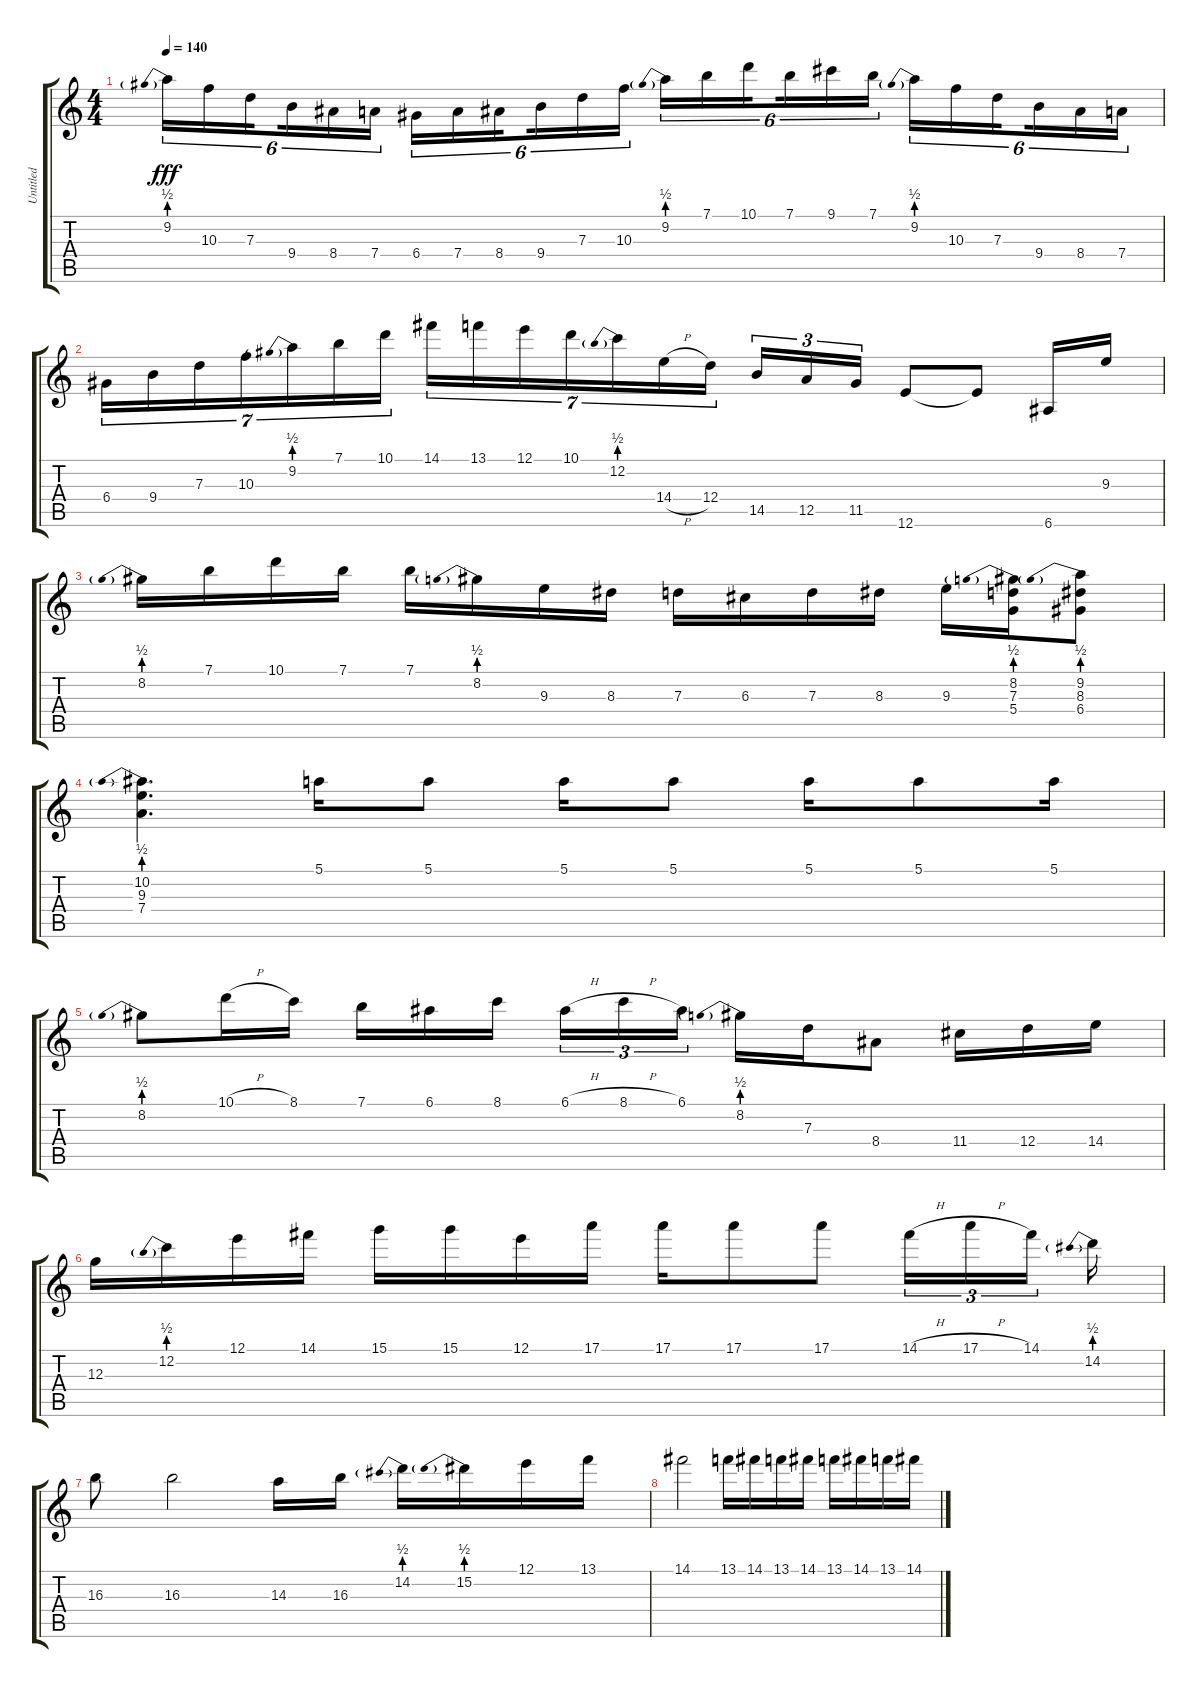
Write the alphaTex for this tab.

\track ("Untitled" "Untitled") {instrument acousticguitarsteel}
\staff {score tabs}
\tuning (E4 B3 G3 D3 A2 E2) {hide}
\ts (4 4)
\tempo 140
\clef g2
\ks c
9.2{be (prebend 0 2 60 2)}.16{tu (6 4) dy fff} 10.3.16{tu (6 4)} 7.3.16{tu (6 4) beam splitsecondary} 9.4.16{tu (6 4)} 8.4.16{tu (6 4)} 7.4.16{tu (6 4)} 6.4.16{tu (6 4)} 7.4.16{tu (6 4)} 8.4.16{tu (6 4) beam splitsecondary} 9.4.16{tu (6 4)} 7.3.16{tu (6 4)} 10.3.16{tu (6 4)} 9.2{be (prebend 0 2 60 2)}.16{tu (6 4)} 7.1.16{tu (6 4)} 10.1.16{tu (6 4) beam splitsecondary} 7.1.16{tu (6 4)} 9.1.16{tu (6 4)} 7.1.16{tu (6 4)} 9.2{be (prebend 0 2 60 2)}.16{tu (6 4)} 10.3.16{tu (6 4)} 7.3.16{tu (6 4) beam splitsecondary} 9.4.16{tu (6 4)} 8.4.16{tu (6 4)} 7.4.16{tu (6 4)} |
6.4.16{tu (7 4)} 9.4.16{tu (7 4)} 7.3.16{tu (7 4)} 10.3.16{tu (7 4)} 9.2{be (prebend 0 2 60 2)}.16{tu (7 4)} 7.1.16{tu (7 4)} 10.1.16{tu (7 4)} 14.1.16{tu (7 4)} 13.1.16{tu (7 4)} 12.1.16{tu (7 4)} 10.1.16{tu (7 4)} 12.2{be (prebend 0 2 60 2)}.16{tu (7 4)} 14.4{h}.16{tu (7 4)} 12.4.16{tu (7 4)} 14.5.16{tu (3 2)} 12.5.16{tu (3 2)} 11.5.16{tu (3 2)} 12.6.8 12.6{t}.8 6.6.16 9.3.16 |
8.2{be (prebend 0 2 60 2)}.16 7.1.16 10.1.16 7.1.16 7.1.16 8.2{be (prebend 0 2 60 2)}.16 9.3.16 8.3.16 7.3.16 6.3.16 7.3.16 8.3.16 9.3.16 (8.2{be (prebend 0 2 60 2)} 7.3 5.4).16 (9.2{be (prebend 0 2 60 2)} 8.3 6.4).8 |
(10.2{be (prebend 0 2 60 2)} 9.3 7.4).4{d} 5.1.16 5.1.8 5.1.16 5.1.8 5.1.16 5.1.8 5.1.16 |
8.2{be (prebend 0 2 60 2)}.8 10.1{h}.16 8.1.16 7.1.16 6.1.16 8.1.16{beam splitsecondary} 6.1{h}.16{tu (3 2)} 8.1{h}.16{tu (3 2)} 6.1.16{tu (3 2) beam splitsecondary} 8.2{be (prebend 0 2 60 2)}.16 7.3.16 8.4.8 11.4.16 12.4.16 14.4.16 |
12.3.16 12.2{be (prebend 0 2 60 2)}.16 12.1.16 14.1.16 15.1.16 15.1.16 12.1.16 17.1.16 17.1.16 17.1.8 17.1.8 14.1{h}.16{tu (3 2)} 17.1{h}.16{tu (3 2)} 14.1.16{tu (3 2) beam splitsecondary} 14.2{be (prebend 0 2 60 2)}.16 |
16.3.8 16.3.2 14.3.16 16.3.16 14.2{be (prebend 0 2 60 2)}.16 15.2{be (prebend 0 2 60 2)}.16 12.1.16 13.1.16 |
14.1.2 13.1.16 14.1.16 13.1.16 14.1.16 13.1.16 14.1.16 13.1.16 14.1.16
